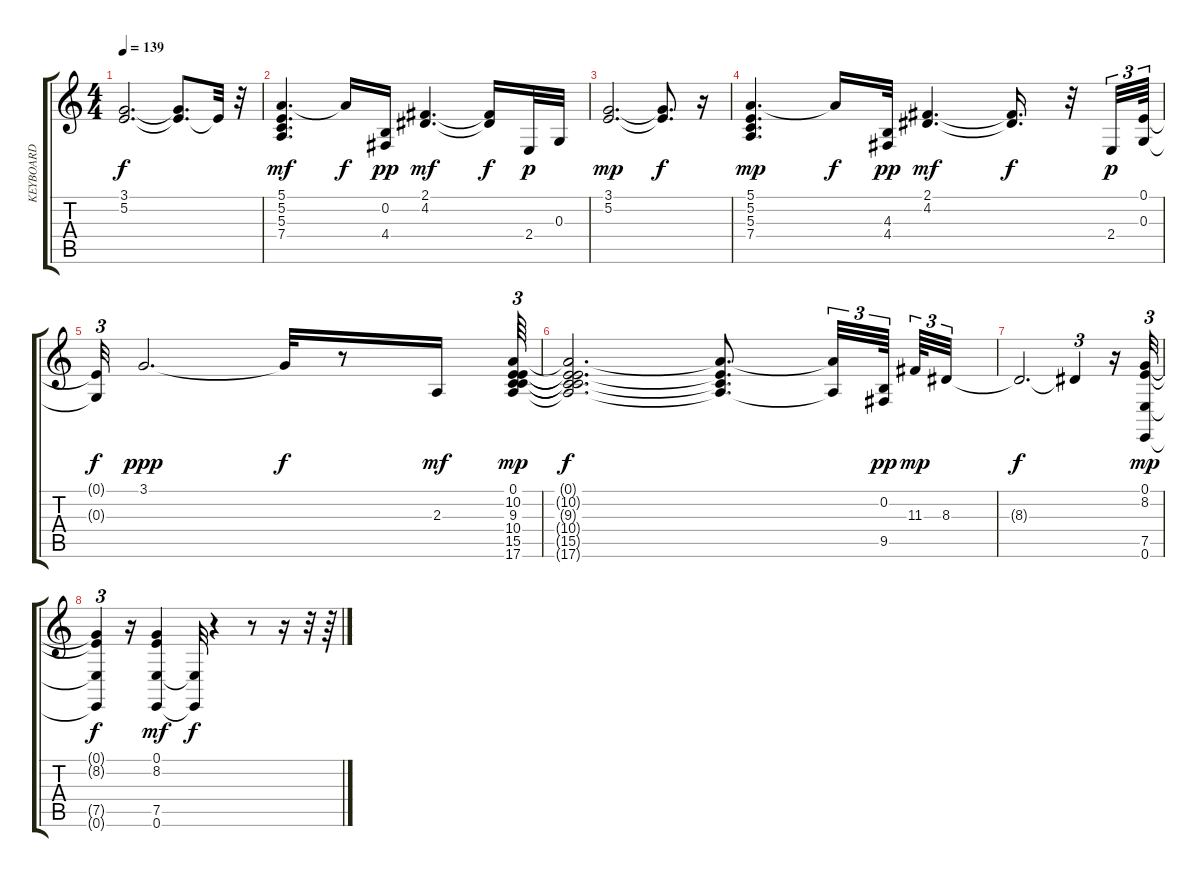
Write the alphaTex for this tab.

\track ("KEYBOARD" "KEYBOARD") {instrument stringensemble1}
\staff {score tabs}
\tuning (E4 B3 G3 D3 A2 E2) {hide}
\ts (4 4)
\tempo 139
\clef g2
\ks c
(3.1{t} 5.2{t}).2{d dy f} (3.1{t} 5.2{t}).8{d} 5.2{t}.32 r.32 |
(5.1 5.2 5.3 7.4).4{d dy mf} 5.1{t}.16{dy f} (0.2 4.4).16{dy pp} (2.1 4.2).4{d dy mf} (2.1{t} 4.2{t}).16{dy f} 2.4.32{dy p} 0.3.32 |
(3.1 5.2).2{d dy mp} (3.1{t} 5.2{t}).8{d dy f} r.16 |
(5.1 5.2 5.3 7.4).4{d dy mp} 5.1{t}.16{dy f} (4.3 4.4).32{dy pp} (2.1 4.2).4{d dy mf} (2.1{t} 4.2{t}).16{d dy f} r.32 2.4.32{tu (3 2) dy p} (0.1 0.3).64{tu (3 2)} |
(0.1{t} 0.3{t}).32{tu (3 2) dy f} 3.1.2{d dy ppp} 3.1{t}.32{dy f} r.8 2.3.16{dy mf} (0.1 10.2 9.3 10.4 15.5 17.6).64{tu (3 2) dy mp} |
(0.1{t} 10.2{t} 9.3{t} 10.4{t} 15.5{t} 17.6{t}).2{d dy f} (10.2{t} 9.3{t} 15.5{t} 17.6{t}).8{d} (10.2{t} 17.6{t}).32{tu (3 2)} (0.2 9.5).64{tu (3 2) dy pp beam splitsecondary} 11.3.64{tu (3 2) dy mp} 8.3.32{tu (3 2)} |
8.3{t}.2{d dy f} 8.3{t}.4{tu (3 2)} r.16 (0.1 8.2 7.5 0.6).32{tu (3 2) dy mp} |
(0.1{t} 8.2{t} 7.5{t} 0.6{t}).4{tu (3 2) dy f} r.16 (0.1 8.2 7.5 0.6).4{dy mf} (7.5{t} 0.6{t}).32{dy f} r.4 r.8 r.16 r.32 r.64
